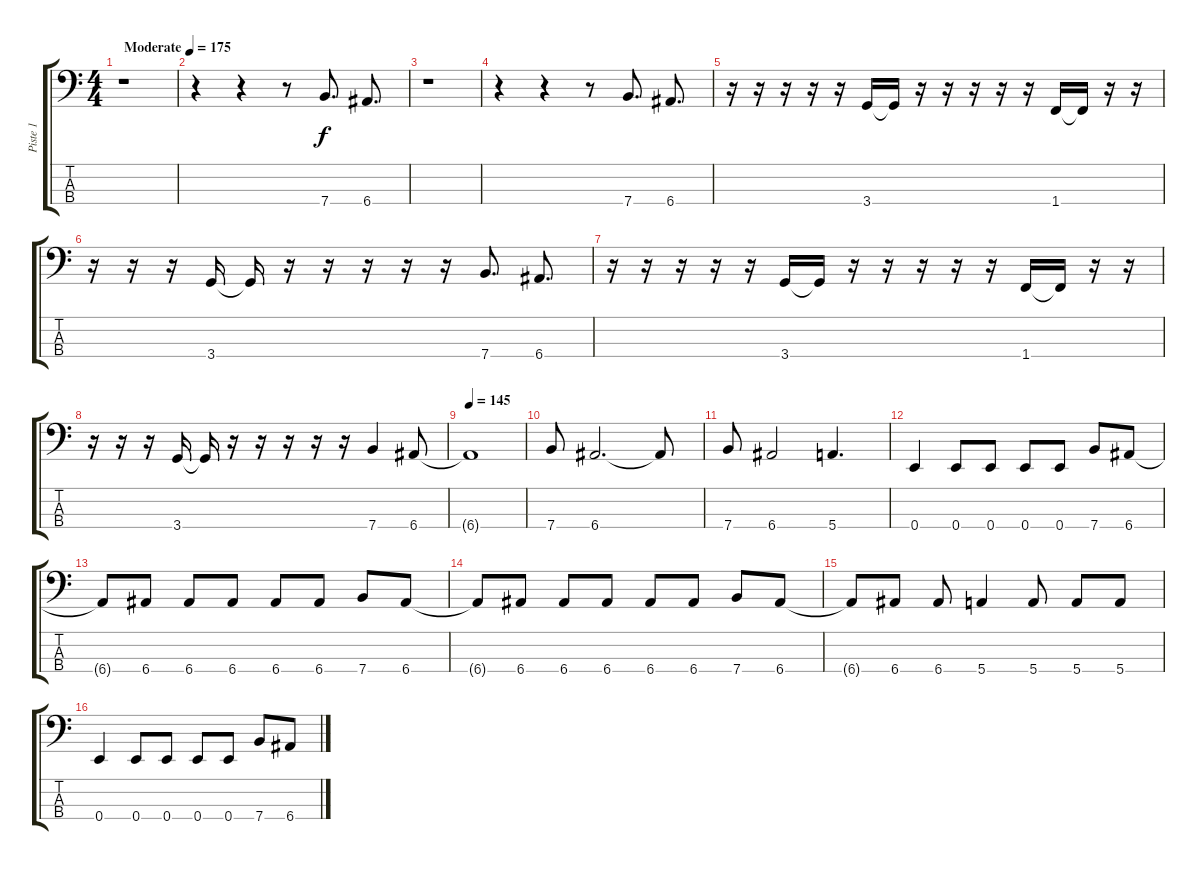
\track ("Piste 1" "Piste 1") {instrument electricbasspick}
\staff {score tabs}
\tuning (G2 D2 A1 E1) {hide}
\ts (4 4)
\tempo (175 "Moderate")
\clef f4
\ks c
r.1{dy f instrument electricbasspick} |
r.4 r.4 r.8 7.4.8{d} 6.4.8{d} |
r.1 |
r.4 r.4 r.8 7.4.8{d} 6.4.8{d} |
r.16 r.16 r.16 r.16 r.16 3.4.16 3.4{t}.16 r.16 r.16 r.16 r.16 r.16 1.4.16 1.4{t}.16 r.16 r.16 |
r.16 r.16 r.16 3.4.16 3.4{t}.16 r.16 r.16 r.16 r.16 r.16 7.4.8{d} 6.4.8{d} |
r.16 r.16 r.16 r.16 r.16 3.4.16 3.4{t}.16 r.16 r.16 r.16 r.16 r.16 1.4.16 1.4{t}.16 r.16 r.16 |
r.16 r.16 r.16 3.4.16 3.4{t}.16 r.16 r.16 r.16 r.16 r.16 7.4.4 6.4.8 |
\tempo 145
6.4{t}.1 |
7.4.8 6.4.2{d} 6.4{t}.8 |
7.4.8 6.4.2 5.4.4{d} |
0.4.4 0.4.8 0.4.8 0.4.8 0.4.8 7.4.8 6.4.8 |
6.4{t}.8 6.4.8 6.4.8 6.4.8 6.4.8 6.4.8 7.4.8 6.4.8 |
6.4{t}.8 6.4.8 6.4.8 6.4.8 6.4.8 6.4.8 7.4.8 6.4.8 |
6.4{t}.8 6.4.8 6.4.8 5.4.4 5.4.8 5.4.8 5.4.8 |
0.4.4 0.4.8 0.4.8 0.4.8 0.4.8 7.4.8 6.4.8
